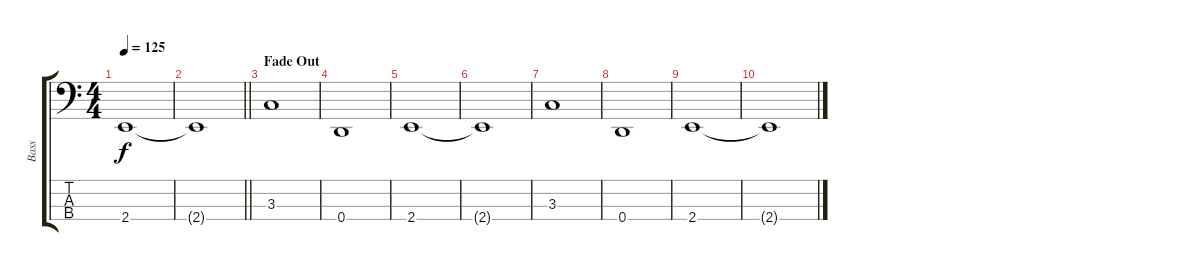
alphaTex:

\track ("Bass" "Bass") {instrument electricbassfinger}
\staff {score tabs}
\tuning (G2 D2 A1 D1) {hide}
\ts (4 4)
\tempo 125
\clef f4
\ks c
2.4.1{dy f} |
\barLineRight lightlight
2.4{t}.1 |
\section ("" "Fade Out")
3.3.1 |
0.4.1 |
2.4.1 |
2.4{t}.1 |
3.3.1 |
0.4.1 |
2.4.1 |
2.4{t}.1
